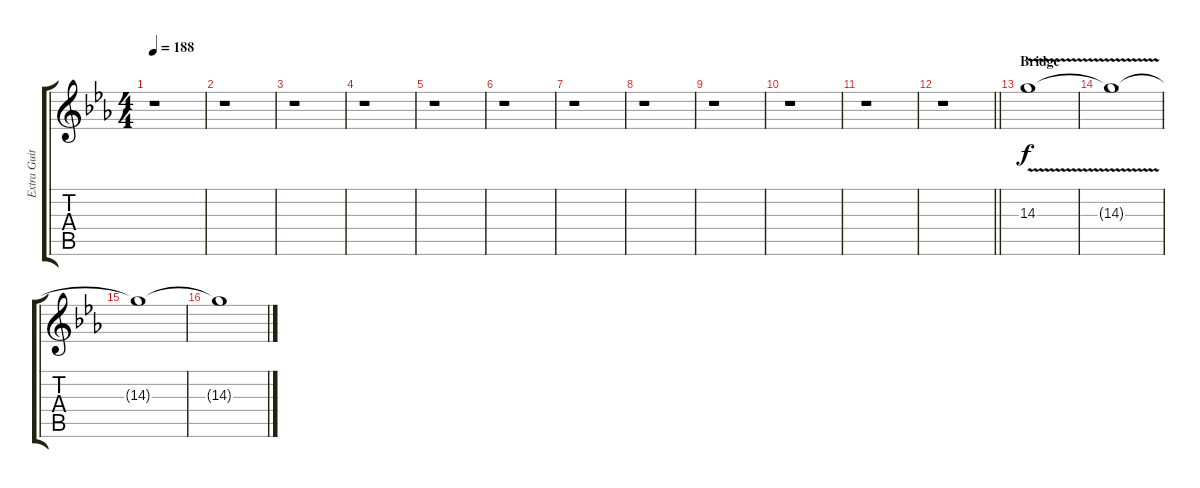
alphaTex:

\track ("Extra Guitar" "Extra Guit") {instrument distortionguitar}
\staff {score tabs}
\tuning (D4 A3 F3 C3 G2 C2) {hide}
\ts (4 4)
\tempo 188
\clef g2
\ks eb
r.1{dy f} |
r.1 |
r.1 |
r.1 |
r.1 |
r.1 |
r.1 |
r.1 |
r.1 |
r.1 |
r.1 |
\barLineRight lightlight
r.1 |
\section ("" "Bridge")
14.3{v}.1 |
14.3{t}.1 |
14.3{t}.1 |
14.3{t}.1
